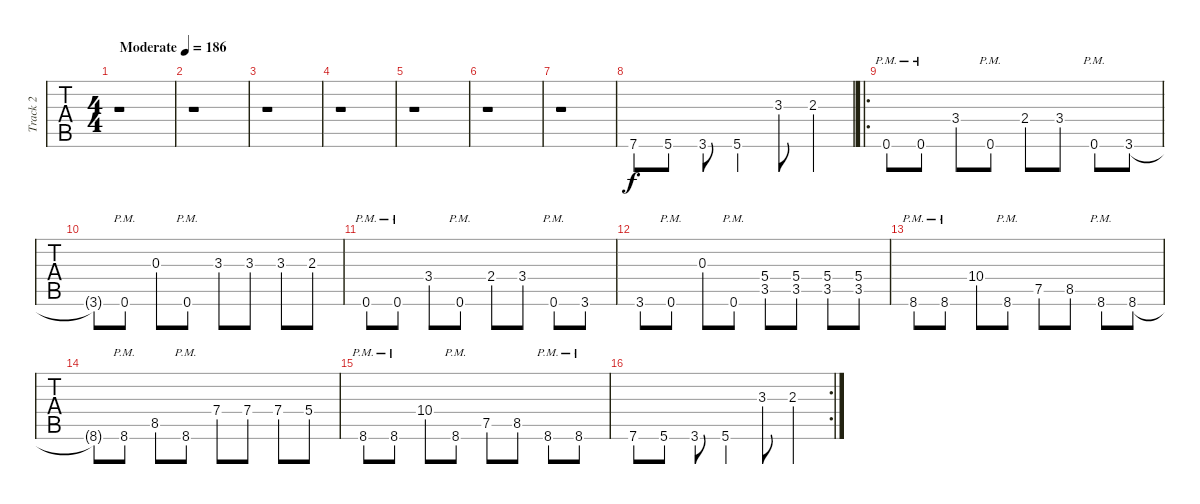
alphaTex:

\track ("Track 2" "Track 2") {instrument distortionguitar}
\staff {tabs}
\tuning (Eb4 Bb3 Gb3 Db3 Ab2 Db2) {hide}
\ts (4 4)
\tempo (186 "Moderate")
\clef g2
\ks db
r.1{dy f instrument distortionguitar} |
r.1 |
r.1 |
r.1 |
r.1 |
r.1 |
r.1 |
7.6.8 5.6.8 3.6.8 5.6.4 3.3.8 2.3.4 |
\ro
0.6{pm}.8 0.6{pm}.8 3.4.8 0.6{pm}.8 2.4.8 3.4.8 0.6{pm}.8 3.6.8 |
3.6{t}.8 0.6{pm}.8 0.3.8 0.6{pm}.8 3.3.8 3.3.8 3.3.8 2.3.8 |
0.6{pm}.8 0.6{pm}.8 3.4.8 0.6{pm}.8 2.4.8 3.4.8 0.6{pm}.8 3.6.8 |
3.6.8 0.6{pm}.8 0.3.8 0.6{pm}.8 (5.4 3.5).8 (5.4 3.5).8 (5.4 3.5).8 (5.4 3.5).8 |
8.6{pm}.8 8.6{pm}.8 10.4.8 8.6{pm}.8 7.5.8 8.5.8 8.6{pm}.8 8.6.8 |
8.6{t}.8 8.6{pm}.8 8.5.8 8.6{pm}.8 7.4.8 7.4.8 7.4.8 5.4.8 |
8.6{pm}.8 8.6{pm}.8 10.4.8 8.6{pm}.8 7.5.8 8.5.8 8.6{pm}.8 8.6{pm}.8 |
\rc 2
7.6.8 5.6.8 3.6.8 5.6.4 3.3.8 2.3.4
